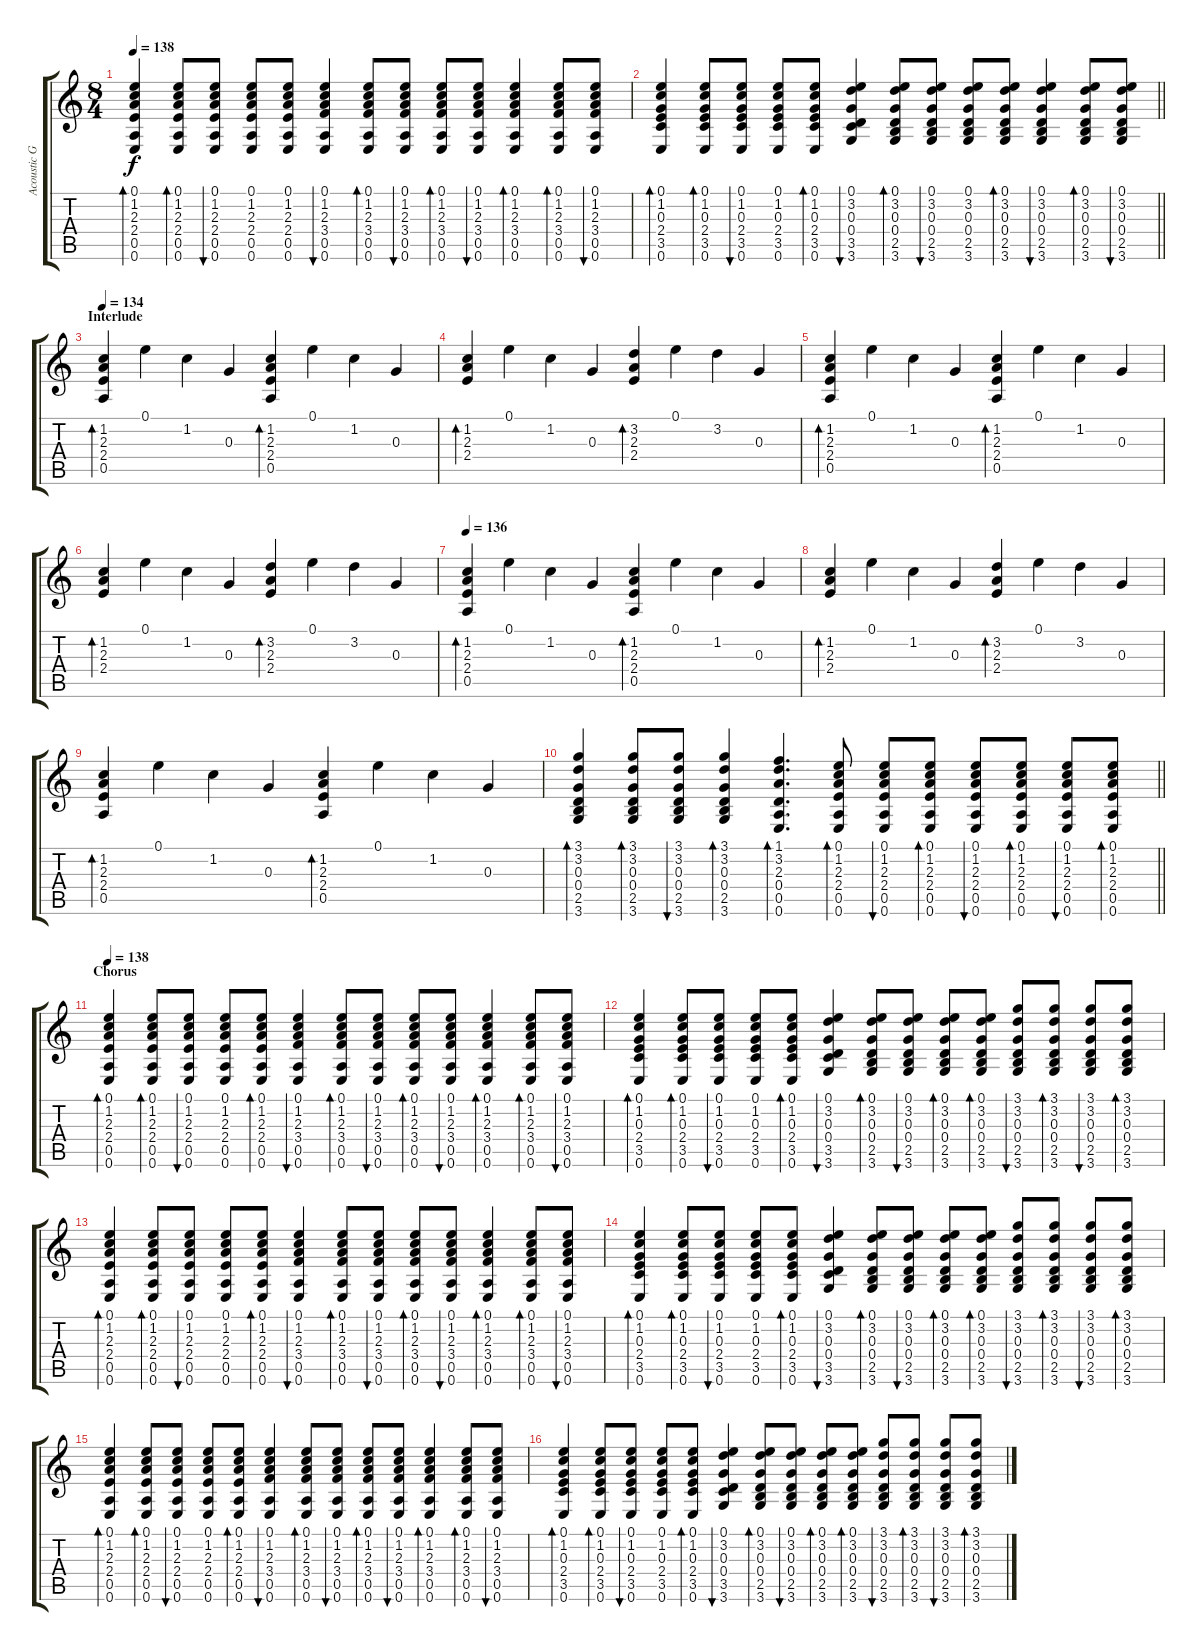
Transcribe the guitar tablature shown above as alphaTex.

\track ("Acoustic Guitar" "Acoustic G") {instrument acousticguitarsteel}
\staff {score tabs}
\tuning (E4 B3 G3 D3 A2 E2) {hide}
\ts (8 4)
\tempo 138
\clef g2
\ks c
(0.1 1.2 2.3 2.4 0.5 0.6).4{bd 60 dy f} (0.1 1.2 2.3 2.4 0.5 0.6).8{bd 60} (0.1 1.2 2.3 2.4 0.5 0.6).8{bu 60} (0.1 1.2 2.3 2.4 0.5 0.6).8 (0.1 1.2 2.3 2.4 0.5 0.6).8 (0.1 1.2 2.3 3.4 0.5 0.6).4{bu 60} (0.1 1.2 2.3 3.4 0.5 0.6).8{bd 60} (0.1 1.2 2.3 3.4 0.5 0.6).8{bu 60} (0.1 1.2 2.3 3.4 0.5 0.6).8{bd 60} (0.1 1.2 2.3 3.4 0.5 0.6).8{bu 60} (0.1 1.2 2.3 3.4 0.5 0.6).4{bd 60} (0.1 1.2 2.3 3.4 0.5 0.6).8{bd 60} (0.1 1.2 2.3 3.4 0.5 0.6).8{bu 60} |
\barLineRight lightlight
(0.1 1.2 0.3 2.4 3.5 0.6).4{bd 60} (0.1 1.2 0.3 2.4 3.5 0.6).8{bd 60} (0.1 1.2 0.3 2.4 3.5 0.6).8{bu 60} (0.1 1.2 0.3 2.4 3.5 0.6).8 (0.1 1.2 0.3 2.4 3.5 0.6).8{bd 60} (0.1 3.2 0.3 0.4 3.5 3.6).4{bu 60} (0.1 3.2 0.3 0.4 2.5 3.6).8{bd 60} (0.1 3.2 0.3 0.4 2.5 3.6).8{bu 60} (0.1 3.2 0.3 0.4 2.5 3.6).8 (0.1 3.2 0.3 0.4 2.5 3.6).8{bd 60} (0.1 3.2 0.3 0.4 2.5 3.6).4{bu 60} (0.1 3.2 0.3 0.4 2.5 3.6).8{bd 60} (0.1 3.2 0.3 0.4 2.5 3.6).8{bu 60} |
\section ("" "Interlude")
\tempo 134
(1.2 2.3 2.4 0.5).4{bd 120} 0.1.4 1.2.4 0.3.4 (1.2 2.3 2.4 0.5).4{bd 120} 0.1.4 1.2.4 0.3.4 |
(1.2 2.3 2.4).4{bd 120} 0.1.4 1.2.4 0.3.4 (3.2 2.3 2.4).4{bd 120} 0.1.4 3.2.4 0.3.4 |
(1.2 2.3 2.4 0.5).4{bd 120} 0.1.4 1.2.4 0.3.4 (1.2 2.3 2.4 0.5).4{bd 120} 0.1.4 1.2.4 0.3.4 |
(1.2 2.3 2.4).4{bd 120} 0.1.4 1.2.4 0.3.4 (3.2 2.3 2.4).4{bd 120} 0.1.4 3.2.4 0.3.4 |
\tempo 136
(1.2 2.3 2.4 0.5).4{bd 120} 0.1.4 1.2.4 0.3.4 (1.2 2.3 2.4 0.5).4{bd 120} 0.1.4 1.2.4 0.3.4 |
(1.2 2.3 2.4).4{bd 120} 0.1.4 1.2.4 0.3.4 (3.2 2.3 2.4).4{bd 120} 0.1.4 3.2.4 0.3.4 |
(1.2 2.3 2.4 0.5).4{bd 120} 0.1.4 1.2.4 0.3.4 (1.2 2.3 2.4 0.5).4{bd 120} 0.1.4 1.2.4 0.3.4 |
\barLineRight lightlight
(3.1 3.2 0.3 0.4 2.5 3.6).4{bd 60} (3.1 3.2 0.3 0.4 2.5 3.6).8{bd 60} (3.1 3.2 0.3 0.4 2.5 3.6).8{bu 60} (3.1 3.2 0.3 0.4 2.5 3.6).4{bd 60} (1.1 3.2 2.3 0.4 0.5 0.6).4{d bd 60} (0.1 1.2 2.3 2.4 0.5 0.6).8{bd 60} (0.1 1.2 2.3 2.4 0.5 0.6).8{bu 60} (0.1 1.2 2.3 2.4 0.5 0.6).8{bd 60} (0.1 1.2 2.3 2.4 0.5 0.6).8{bu 60} (0.1 1.2 2.3 2.4 0.5 0.6).8{bd 60} (0.1 1.2 2.3 2.4 0.5 0.6).8{bu 60} (0.1 1.2 2.3 2.4 0.5 0.6).8{bd 60} |
\section ("" "Chorus")
\tempo 138
(0.1 1.2 2.3 2.4 0.5 0.6).4{bd 60} (0.1 1.2 2.3 2.4 0.5 0.6).8{bd 60} (0.1 1.2 2.3 2.4 0.5 0.6).8{bu 60} (0.1 1.2 2.3 2.4 0.5 0.6).8 (0.1 1.2 2.3 2.4 0.5 0.6).8{bd 60} (0.1 1.2 2.3 3.4 0.5 0.6).4{bu 60} (0.1 1.2 2.3 3.4 0.5 0.6).8{bd 60} (0.1 1.2 2.3 3.4 0.5 0.6).8{bu 60} (0.1 1.2 2.3 3.4 0.5 0.6).8{bd 60} (0.1 1.2 2.3 3.4 0.5 0.6).8{bu 60} (0.1 1.2 2.3 3.4 0.5 0.6).4{bd 60} (0.1 1.2 2.3 3.4 0.5 0.6).8{bd 60} (0.1 1.2 2.3 3.4 0.5 0.6).8{bu 60} |
(0.1 1.2 0.3 2.4 3.5 0.6).4{bd 60} (0.1 1.2 0.3 2.4 3.5 0.6).8{bd 60} (0.1 1.2 0.3 2.4 3.5 0.6).8{bu 60} (0.1 1.2 0.3 2.4 3.5 0.6).8 (0.1 1.2 0.3 2.4 3.5 0.6).8{bd 60} (0.1 3.2 0.3 0.4 3.5 3.6).4{bu 60} (0.1 3.2 0.3 0.4 2.5 3.6).8{bd 60} (0.1 3.2 0.3 0.4 2.5 3.6).8{bu 60} (0.1 3.2 0.3 0.4 2.5 3.6).8{bd 60} (0.1 3.2 0.3 0.4 2.5 3.6).8{bd 60} (3.1 3.2 0.3 0.4 2.5 3.6).8{bu 60} (3.1 3.2 0.3 0.4 2.5 3.6).8{bd 60} (3.1 3.2 0.3 0.4 2.5 3.6).8{bu 60} (3.1 3.2 0.3 0.4 2.5 3.6).8{bd 60} |
(0.1 1.2 2.3 2.4 0.5 0.6).4{bd 60} (0.1 1.2 2.3 2.4 0.5 0.6).8{bd 60} (0.1 1.2 2.3 2.4 0.5 0.6).8{bu 60} (0.1 1.2 2.3 2.4 0.5 0.6).8 (0.1 1.2 2.3 2.4 0.5 0.6).8{bd 60} (0.1 1.2 2.3 3.4 0.5 0.6).4{bu 60} (0.1 1.2 2.3 3.4 0.5 0.6).8{bd 60} (0.1 1.2 2.3 3.4 0.5 0.6).8{bu 60} (0.1 1.2 2.3 3.4 0.5 0.6).8{bd 60} (0.1 1.2 2.3 3.4 0.5 0.6).8{bu 60} (0.1 1.2 2.3 3.4 0.5 0.6).4{bd 60} (0.1 1.2 2.3 3.4 0.5 0.6).8{bd 60} (0.1 1.2 2.3 3.4 0.5 0.6).8{bu 60} |
(0.1 1.2 0.3 2.4 3.5 0.6).4{bd 60} (0.1 1.2 0.3 2.4 3.5 0.6).8{bd 60} (0.1 1.2 0.3 2.4 3.5 0.6).8{bu 60} (0.1 1.2 0.3 2.4 3.5 0.6).8 (0.1 1.2 0.3 2.4 3.5 0.6).8{bd 60} (0.1 3.2 0.3 0.4 3.5 3.6).4{bu 60} (0.1 3.2 0.3 0.4 2.5 3.6).8{bd 60} (0.1 3.2 0.3 0.4 2.5 3.6).8{bu 60} (0.1 3.2 0.3 0.4 2.5 3.6).8{bd 60} (0.1 3.2 0.3 0.4 2.5 3.6).8{bd 60} (3.1 3.2 0.3 0.4 2.5 3.6).8{bu 60} (3.1 3.2 0.3 0.4 2.5 3.6).8{bd 60} (3.1 3.2 0.3 0.4 2.5 3.6).8{bu 60} (3.1 3.2 0.3 0.4 2.5 3.6).8{bd 60} |
(0.1 1.2 2.3 2.4 0.5 0.6).4{bd 60} (0.1 1.2 2.3 2.4 0.5 0.6).8{bd 60} (0.1 1.2 2.3 2.4 0.5 0.6).8{bu 60} (0.1 1.2 2.3 2.4 0.5 0.6).8 (0.1 1.2 2.3 2.4 0.5 0.6).8{bd 60} (0.1 1.2 2.3 3.4 0.5 0.6).4{bu 60} (0.1 1.2 2.3 3.4 0.5 0.6).8{bd 60} (0.1 1.2 2.3 3.4 0.5 0.6).8{bu 60} (0.1 1.2 2.3 3.4 0.5 0.6).8{bd 60} (0.1 1.2 2.3 3.4 0.5 0.6).8{bu 60} (0.1 1.2 2.3 3.4 0.5 0.6).4{bd 60} (0.1 1.2 2.3 3.4 0.5 0.6).8{bd 60} (0.1 1.2 2.3 3.4 0.5 0.6).8{bu 60} |
(0.1 1.2 0.3 2.4 3.5 0.6).4{bd 60} (0.1 1.2 0.3 2.4 3.5 0.6).8{bd 60} (0.1 1.2 0.3 2.4 3.5 0.6).8{bu 60} (0.1 1.2 0.3 2.4 3.5 0.6).8 (0.1 1.2 0.3 2.4 3.5 0.6).8{bd 60} (0.1 3.2 0.3 0.4 3.5 3.6).4{bu 60} (0.1 3.2 0.3 0.4 2.5 3.6).8{bd 60} (0.1 3.2 0.3 0.4 2.5 3.6).8{bu 60} (0.1 3.2 0.3 0.4 2.5 3.6).8{bd 60} (0.1 3.2 0.3 0.4 2.5 3.6).8{bd 60} (3.1 3.2 0.3 0.4 2.5 3.6).8{bu 60} (3.1 3.2 0.3 0.4 2.5 3.6).8{bd 60} (3.1 3.2 0.3 0.4 2.5 3.6).8{bu 60} (3.1 3.2 0.3 0.4 2.5 3.6).8{bd 60}
